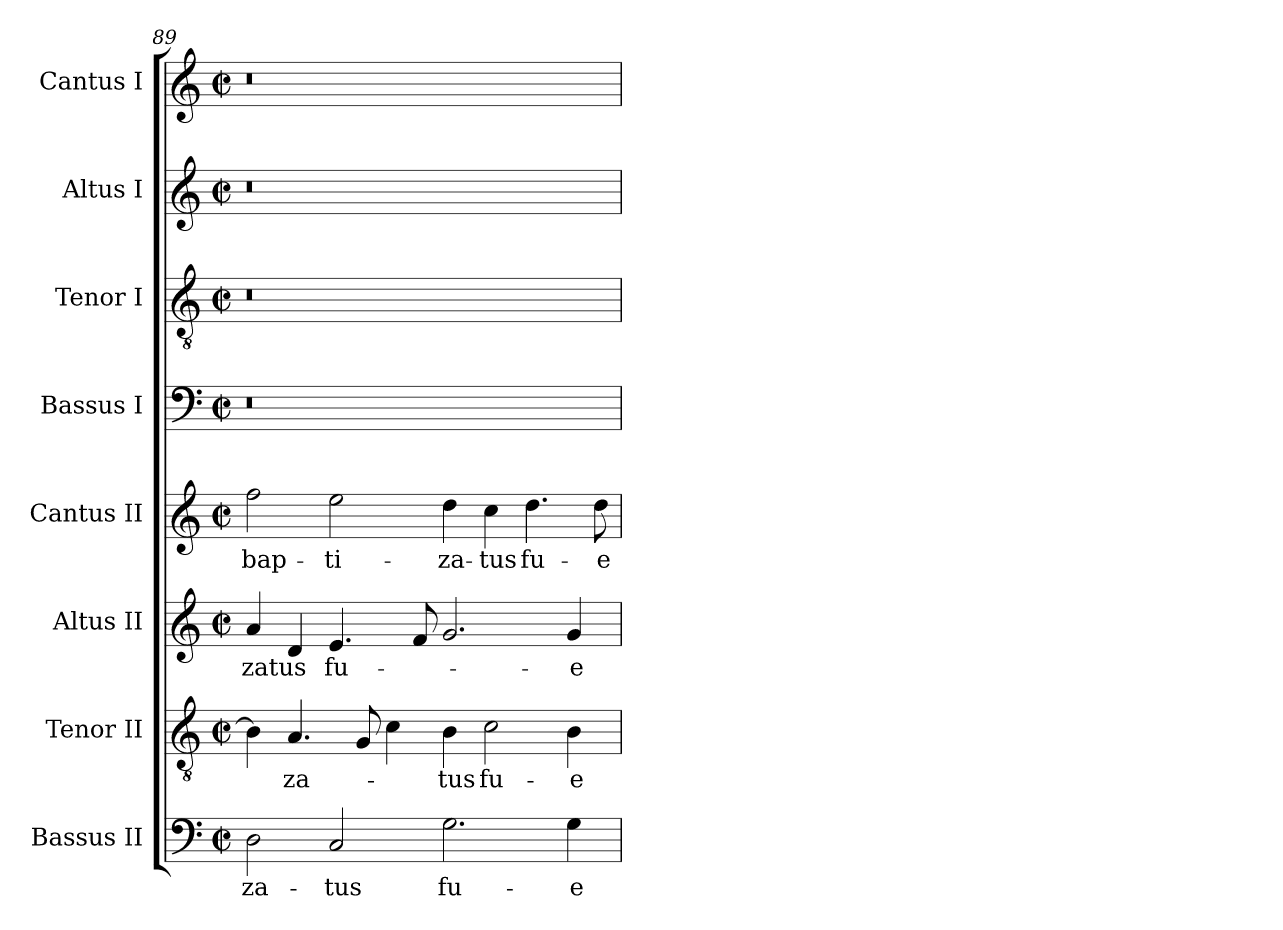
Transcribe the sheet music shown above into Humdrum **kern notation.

**kern	**text	**kern	**text	**kern	**text	**kern	**text	**kern	**kern	**kern	**kern
*part8	*part8	*part7	*part7	*part6	*part6	*part5	*part5	*part4	*part3	*part2	*part1
*staff8	*staff8	*staff7	*staff7	*staff6	*staff6	*staff5	*staff5	*staff4	*staff3	*staff2	*staff1
*I"Bassus II	*	*I"Tenor II	*	*I"Altus II	*	*I"Cantus II	*	*I"Bassus I	*I"Tenor I	*I"Altus I	*I"Cantus I
!!LO:LB:g=z
*clefF4	*	*clefGv2	*	*clefG2	*	*clefG2	*	*clefF4	*clefGv2	*clefG2	*clefG2
*M2/2	*	*M2/2	*	*M2/2	*	*M2/2	*	*M2/2	*M2/2	*M2/2	*M2/2
*met(c|)	*	*met(c|)	*	*met(c|)	*	*met(c|)	*	*met(c|)	*met(c|)	*met(c|)	*met(c|)
=89	=89	=89	=89	=89	=89	=89	=89	=89	=89	=89	=89
!	!LO:LY:b:cj	!	!	!	!LO:LY:b	!	!LO:LY:b:cj	!	!	!	!
2D\	-za-	4B\]	.	4a/	zatus	2ff\	bap-	0r	0r	0r	0r
!	!	!	!LO:LY:b:cj	!	!	!	!	!	!	!	!
.	.	4.A/	-za-	4d/	.	.	.	.	.	.	.
!	!LO:LY:b:cj	!	!	!	!LO:LY:b:cj	!	!LO:LY:b:cj	!	!	!	!
2C/	-tus	.	.	4.e/	fu-	2ee\	-ti-	.	.	.	.
.	.	8G/	.	.	.	.	.	.	.	.	.
.	.	4c\	.	.	.	.	.	.	.	.	.
.	.	.	.	8f/	.	.	.	.	.	.	.
!	!LO:LY:b:cj	!	!LO:LY:b:cj	!	!	!	!LO:LY:b:cj	!	!	!	!
2.G\	fu-	4B\	-tus	2.g/	.	4dd\	-za-	.	.	.	.
!	!	!	!LO:LY:b:cj	!	!	!	!LO:LY:b:cj	!	!	!	!
.	.	2c\	fu-	.	.	4cc\	-tus	.	.	.	.
!	!	!	!	!	!	!	!LO:LY:b:cj	!	!	!	!
.	.	.	.	.	.	4.dd\	fu-	.	.	.	.
!	!LO:LY:b:cj	!	!LO:LY:b:cj	!	!LO:LY:b:cj	!	!	!	!	!	!
4G\	-e-	4B\	-e-	4g/	-e-	.	.	.	.	.	.
!	!	!	!	!	!	!	!LO:LY:b:cj	!	!	!	!
.	.	.	.	.	.	8dd\	-e-	.	.	.	.
=	=	=	=	=	=	=	=	=	=	=	=
*-	*-	*-	*-	*-	*-	*-	*-	*-	*-	*-	*-
